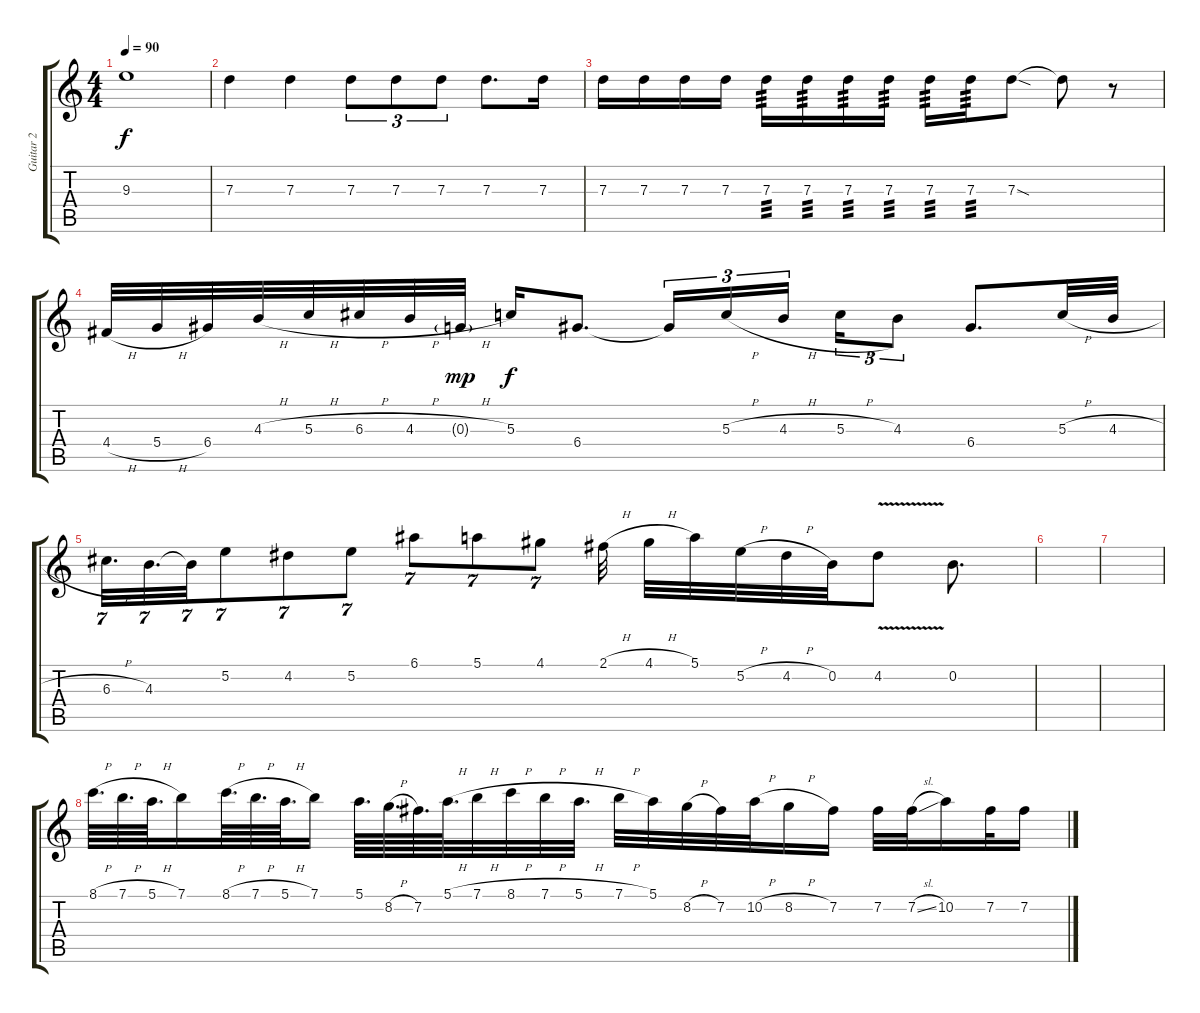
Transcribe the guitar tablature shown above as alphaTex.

\track ("Guitar 2" "Guitar 2") {instrument distortionguitar}
\staff {score tabs}
\tuning (E4 B3 G3 D3 A2 E2) {hide}
\ts (4 4)
\tempo 90
\clef g2
\ks c
9.3{t}.1{dy f} |
7.3.4{volume 10} 7.3.4 7.3.8{tu (3 2)} 7.3.8{tu (3 2)} 7.3.8{tu (3 2)} 7.3.8{d} 7.3.16{volume 13} |
7.3.16 7.3.16 7.3.16 7.3.16 7.3.16{tp 3} 7.3.16{tp 3} 7.3.16{tp 3} 7.3.16{tp 3} 7.3.16{tp 3} 7.3.16{tp 3} 7.3{sod}.8 7.3{t}.8 r.8 |
4.4{h}.32 5.4{h}.32 6.4.32 4.3{h}.32 5.3{h}.32 6.3{h}.32 4.3{h}.32 0.3{h g}.32{dy mp} 5.3.16{dy f} 6.4.8{d} 6.4{t}.16{tu (3 2)} 5.3{h}.16{tu (3 2)} 4.3{h}.16{tu (3 2) beam splitsecondary} 5.3{h}.16{tu (3 2)} 4.3.8{tu (3 2)} 6.4.8{d} 5.3{h}.32 4.3{h}.32 |
6.3{h}.32{d tu (7 4)} 4.3.32{d tu (7 4)} 4.3{t}.32{tu (7 4)} 5.2.8{tu (7 4)} 4.2.8{tu (7 4)} 5.2.8{tu (7 4)} 6.1.8{tu (7 4)} 5.1.8{tu (7 4)} 4.1.8{tu (7 4)} 2.1{h}.32 4.1{h}.32 5.1.32 5.2{h}.32 4.2{h}.32 0.2.32 4.2{v}.8 0.2.8{d} |
|
|
8.1{h}.64{d} 7.1{h}.64{d} 5.1{h}.64{d} 7.1.16 8.1{h}.64{d} 7.1{h}.64{d} 5.1{h}.64{d} 7.1.16 5.1.64{d} 8.2{h}.64{d} 7.2.64{d} 5.1{h}.64{d} 7.1{h}.32 8.1{h}.32 7.1{h}.32 5.1{h}.32{d} 7.1{h}.32 5.1.32 8.2{h}.32 7.2.32 10.2{h}.32 8.2{h}.16 7.2.16 7.2.32 7.2{sl}.32 10.2.16 7.2.32 7.2.16
